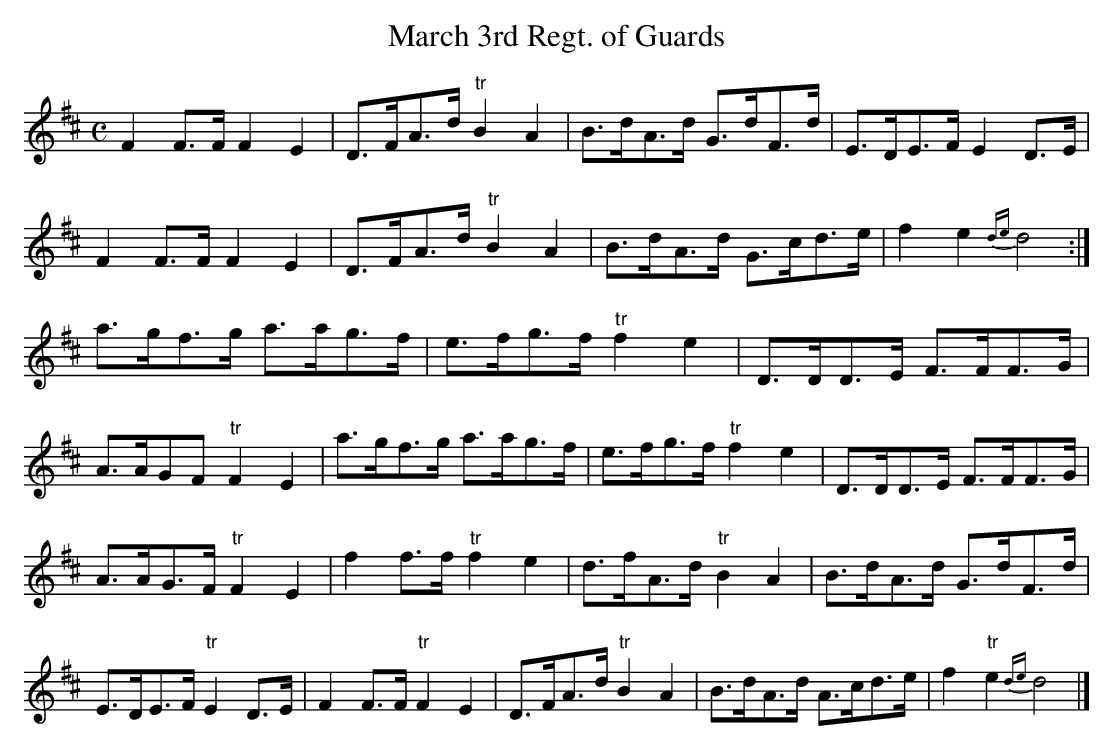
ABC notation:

X:1
T:March 3rd Regt. of Guards
M:C
K:D
F2F>F F2E2| D>FA>d "tr"B2A2| B>dA>d G>dF>d| E>DE>F E2D>E|\
F2F>F F2E2| D>FA>d "tr"B2A2| B>dA>d G>cd>e| f2e2{de} d4:|\
a>gf>g a>ag>f| e>fg>f "tr"f2e2| D>DD>E F>FF>G| A>AGF "tr"F2E2|\
a>gf>g a>ag>f| e>fg>f "tr"f2e2| D>DD>E F>FF>G| A>AG>F "tr"F2E2|\
f2f>f "tr"f2e2| d>fA>d "tr"B2A2| B>dA>d G>dF>d| E>DE>F "tr"E2D>E|\
F2F>F "tr"F2E2| D>FA>d "tr"B2A2| B>dA>d A>cd>e| f2 "tr"e2{de} d4|]
